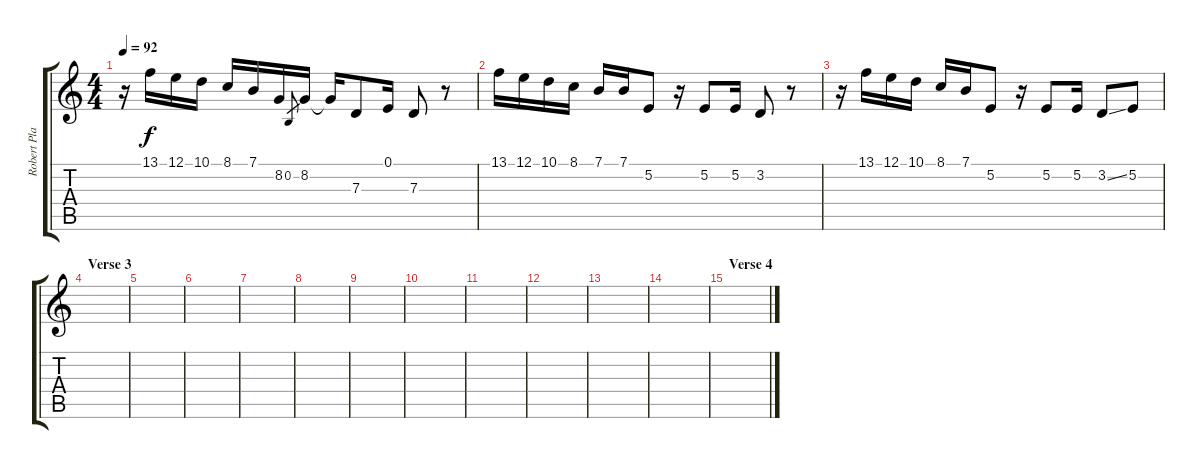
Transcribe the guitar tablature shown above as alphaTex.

\track ("Robert Plant" "Robert Pla") {instrument harmonica}
\staff {score tabs}
\tuning (E4 B3 G3 D3 A2 E2) {hide}
\ts (4 4)
\tempo 92
\clef g2
\ks c
r.16{dy f} 13.1.16 12.1.16 10.1.16 8.1.16 7.1.16 8.2.16 0.2.8{gr} 8.2.16 8.2{t}.16 7.3.8 0.1.16 7.3.8 r.8 |
13.1.16 12.1.16 10.1.16 8.1.16 7.1.16 7.1.16 5.2.8 r.16 5.2.8 5.2.16 3.2.8 r.8 |
r.16 13.1.16 12.1.16 10.1.16 8.1.16 7.1.16 5.2.8 r.16 5.2.8 5.2.16 3.2{ss}.8 5.2.8 |
\section ("" "Verse 3")
|
|
|
|
|
|
|
|
|
|
|
\section ("" "Verse 4")
